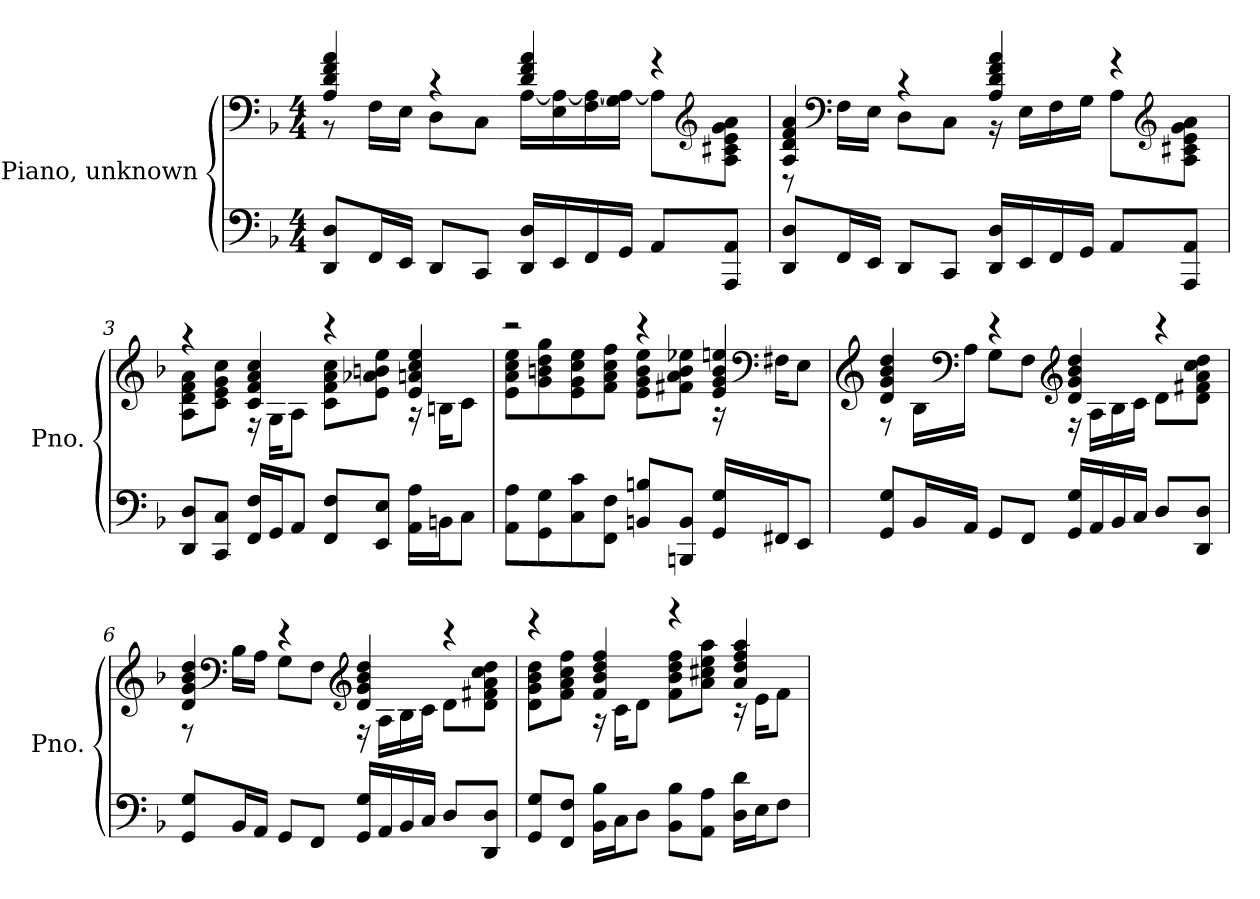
**kern	**kern
*part1	*part1
*staff2	*staff1
*I"Piano, unknown	*
*I'Pno.	*
*clefF4	*clefF4
*k[b-]	*k[b-]
*M4/4	*M4/4
*MM120	*MM120
=1	=1
*	*^
8DD/ 8D/L	4A/ 4d/ 4f/ 4a/	8r
16FF/L	.	16F\LL
16EE/JJ	.	16E\JJ
8DD/L	4r	8D\L
8CC/J	.	8C\J
16DD/ 16D/LL	4d/ 4f/ 4a/	[16A\LL
16EE/	.	16E\ 16A\_
16FF/	.	16F\ 16A\_
16GG/JJ	.	16G\ 16A\_JJ
8AA/L	4r	8A\L]
*	*clefG2	*
8AAA/ 8AA/J	.	8A\ 8c#X\ 8e\ 8g\ 8a\J
=2	=2	=2
8DD/ 8D/L	4A/ 4d/ 4f/ 4a/	8r
*	*clefF4	*
16FF/L	.	16F\LL
16EE/JJ	.	16E\JJ
8DD/L	4r	8D\L
8CC/J	.	8C\J
16DD/ 16D/LL	4A/ 4d/ 4f/ 4a/	16r
16EE/	.	16E\LL
16FF/	.	16F\
16GG/JJ	.	16G\JJ
8AA/L	4r	8A\L
*	*clefG2	*
8AAA/ 8AA/J	.	8A\ 8c#X\ 8e\ 8g\ 8a\J
!!LO:LB:g=z	!!
=3	=3	=3
8DD/ 8D/L	4r	8A\ 8d\ 8f\ 8a\L
8CC/ 8C/J	.	8c\ 8e\ 8g\ 8cc\J
16FF/ 16F/LL	4c/ 4f/ 4a/ 4cc/	16r
16GG/J	.	16G\KL
8AA/J	.	8A\J
8FF/ 8F/L	4r	8c\ 8f\ 8a\ 8cc\L
8EE/ 8E/J	.	8e\ 8a-X\ 8bn\ 8ee\J
16AA\ 16A\LL	4e/ 4an/ 4cc/ 4ee/	16r
16BBn\J	.	16Bn\KL
8C\J	.	8c\J
=4	=4	=4
8AA\ 8A\L	2r	8e\ 8a\ 8cc\ 8ee\L
8GG\ 8G\	.	8g\ 8bn\ 8dd\ 8gg\
8C\ 8c\	.	8e\ 8g\ 8cc\ 8ee\
8FF\ 8F\J	.	8f\ 8a\ 8cc\ 8ff\J
8BBn/ 8Bn/L	4r	8e\ 8g\ 8b\ 8ee\L
8BBBn/ 8BB/J	.	8f#X\ 8a\ 8b\ 8ee-X\J
16GG/ 16G/LL	4e/ 4g/ 4b/ 4een/	16r
*	*clefF4	*
16FF#X/J	.	16F#X\KL
8EE/J	.	8E\J
!!LO:LB:g=z	!!
=5	=5	=5
*	*clefG2	*
8GG/ 8G/L	4d/ 4g/ 4b-/ 4dd/	8r
16BB-/L	.	16B-\LL
*	*clefF4	*
16AA/JJ	.	16A\JJ
8GG/L	4r	8G\L
8FF/J	.	8F\J
*	*clefG2	*
16GG/ 16G/LL	4d/ 4g/ 4b-/ 4dd/	16r
16AA/	.	16A\LL
16BB-/	.	16B-\
16C/JJ	.	16c\JJ
8D/L	4r	8d\L
8DD/ 8D/J	.	8d\ 8f#X\ 8a\ 8cc\ 8dd\J
=6	=6	=6
8GG/ 8G/L	4d/ 4g/ 4b-/ 4dd/	8r
*	*clefF4	*
16BB-/L	.	16B-\LL
16AA/JJ	.	16A\JJ
8GG/L	4r	8G\L
8FF/J	.	8F\J
*	*clefG2	*
16GG/ 16G/LL	4d/ 4g/ 4b-/ 4dd/	16r
16AA/	.	16A\LL
16BB-/	.	16B-\
16C/JJ	.	16c\JJ
8D/L	4r	8d\L
8DD/ 8D/J	.	8d\ 8f#X\ 8a\ 8cc\ 8dd\J
=7	=7	=7
8GG/ 8G/L	4r	8d\ 8g\ 8b-\ 8dd\L
8FF/ 8F/J	.	8f\ 8a\ 8cc\ 8ff\J
16BB-\ 16B-\LL	4f/ 4b-/ 4dd/ 4ff/	16r
16C\J	.	16c\KL
8D\J	.	8d\J
8BB-\ 8B-\L	4r	8f\ 8b-\ 8dd\ 8ff\L
8AA\ 8A\J	.	8a\ 8cc#X\ 8ee\ 8aa\J
16D\ 16d\LL	4a/ 4dd/ 4ff/ 4aa/	16r
16E\J	.	16e\KL
8F\J	.	8f\J
*	*v	*v
=	=
*-	*-
